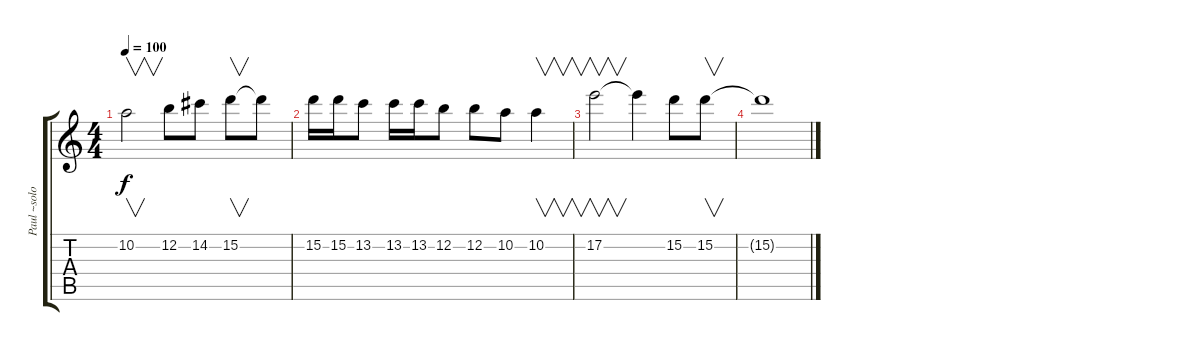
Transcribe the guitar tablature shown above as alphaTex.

\track ("Paul ~solo" "Paul ~solo") {instrument distortionguitar}
\staff {score tabs}
\tuning (E4 B3 G3 D3 A2 E2) {hide}
\ts (4 4)
\tempo 100
\clef g2
\ks c
10.2.2{v dy f} 12.2.8 14.2.8 15.2.8{v} 15.2{t}.8 |
15.2.16 15.2.16 13.2.8 13.2.16 13.2.16 12.2.8 12.2.8 10.2.8 10.2.4{v} |
17.2.2{v} 17.2{t}.4 15.2.8 15.2.8{v} |
15.2{t}.1
